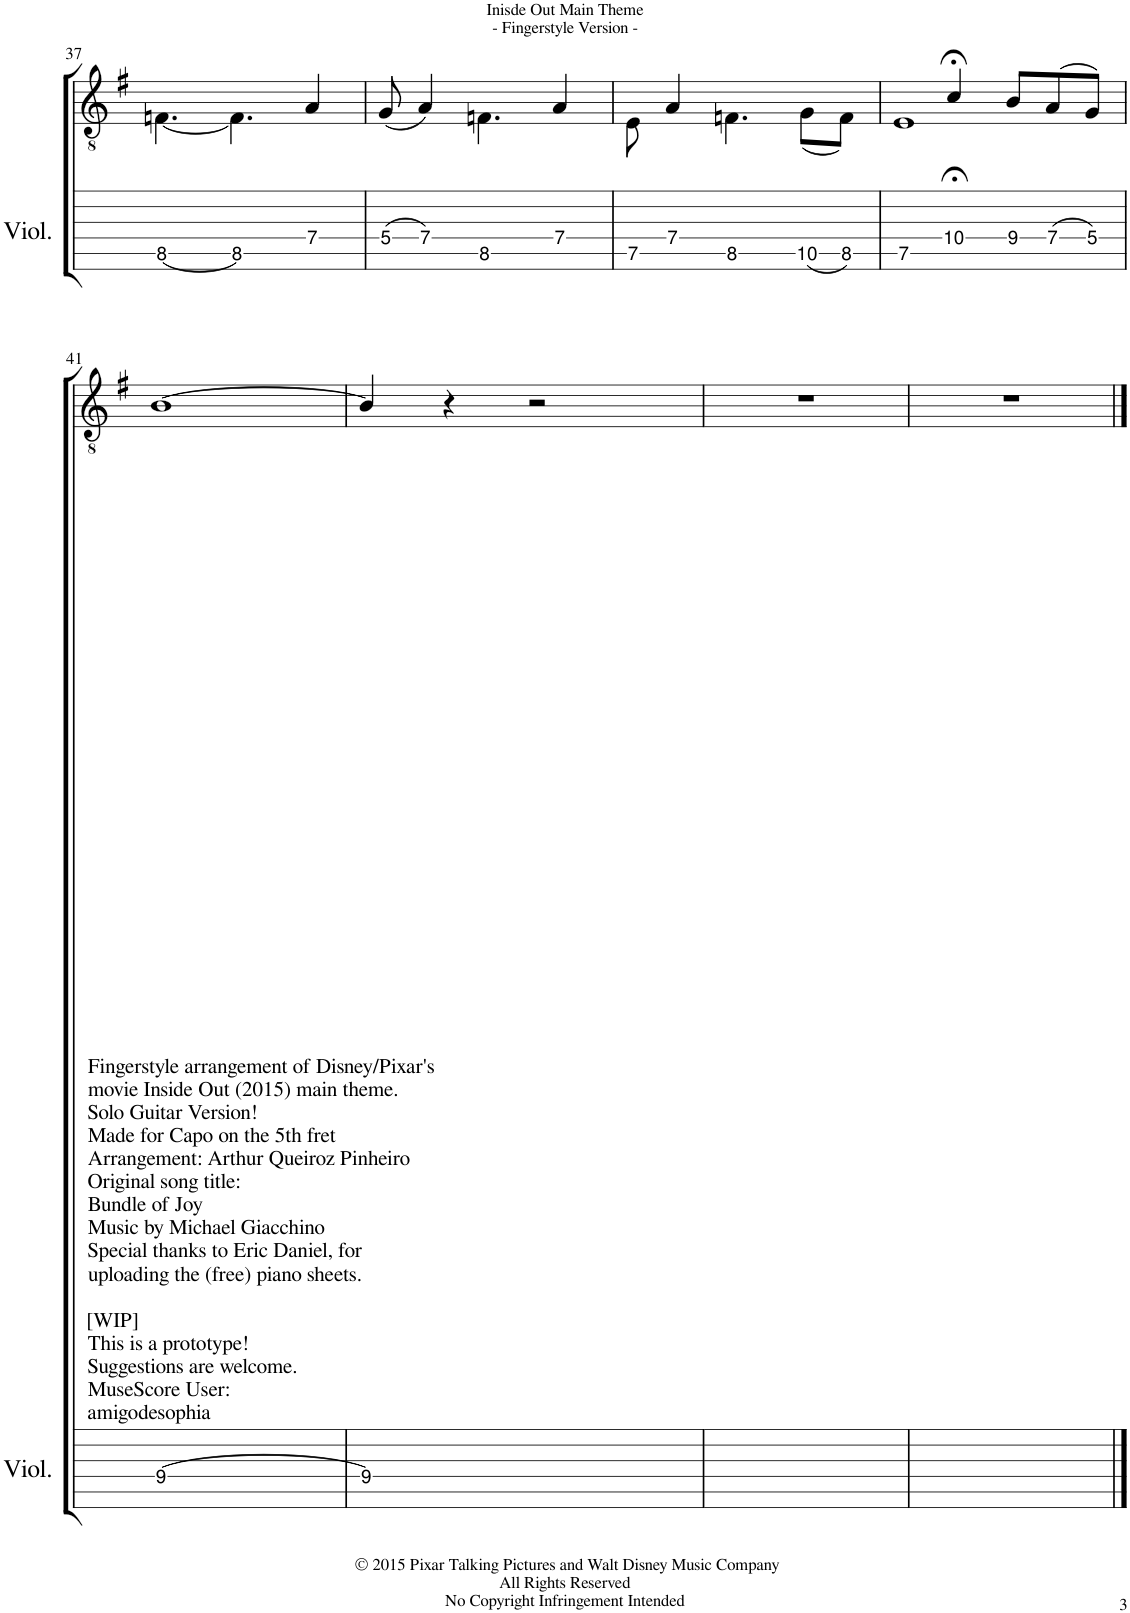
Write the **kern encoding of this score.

**kern	**kern
*part2	*part1
*staff2	*staff1
*I"Violão acústico	*I"Violão acústico
*I'Viol.	*
!!LO:PB:g=z
*	*clefGv2
*k[f#]	*k[f#]
*M4/4	*M4/4
=37	=37
*^	*^
2.ryy	[4.Fn	2.ryy	[4.Fn\
.	4.F]	.	4.F\]
4A	4ryy	4A/	4ryy
=38	=38	=38	=38
(8G	4.ryy	(8G/	4.ryy
4A)	.	4A/)	.
4.ryy	4.Fn	4.ryy	4.Fn\
4A	4ryy	4A/	4ryy
=39	=39	=39	=39
8ryy	8E	8ryy	8E\
4A	4ryy	4A/	4ryy
8ryy	4.Fn	8ryy	4.Fn\
2ryy	.	2ryy	.
.	(8GL	.	(8G\L
.	8FJ)	.	8F\J)
=40	=40	=40	=40
4.ryy	1E	4.ryy	1E
4c;<	.	4c;</	.
8B	.	8B/L	.
(8AL	.	(8A/	.
8GJ)	.	8G/J)	.
*v	*v	*	*
*	*v	*v
!!LO:LB:g=z
=41	=41
!	!LO:TX:b:t=Fingerstyle arrangement of Disney/Pixar's
!	!LO:TX:b:t=movie Inside Out (2015) main theme.
!	!LO:TX:b:t=Solo Guitar Version!
!	!LO:TX:b:t=Made for Capo on the 5th fret
!	!LO:TX:b:t=Arrangement&colon; Arthur Queiroz Pinheiro
!	!LO:TX:b:t=Original song title&colon;
!	!LO:TX:b:t=Bundle of Joy
!	!LO:TX:b:t=Music by Michael Giacchino
!	!LO:TX:b:t=Special thanks to Eric Daniel, for
!	!LO:TX:b:t=uploading the (free) piano sheets.
!	!LO:TX:b:t=[WIP]
!	!LO:TX:b:t=This is a prototype!
!	!LO:TX:b:t=Suggestions are welcome.
!	!LO:TX:b:t=MuseScore User&colon;
!	!LO:TX:b:t=amigodesophia
[1B	[1B
=42	=42
*^	*
4B]	8ryy	4B/]
*v	*v	*
4r	4r
2r	2r
*^	*
.	8r	.
.	4r	.
*v	*v	*
=43	=43
1r	1r
=44	=44
1r	1r
==	==
*-	*-
